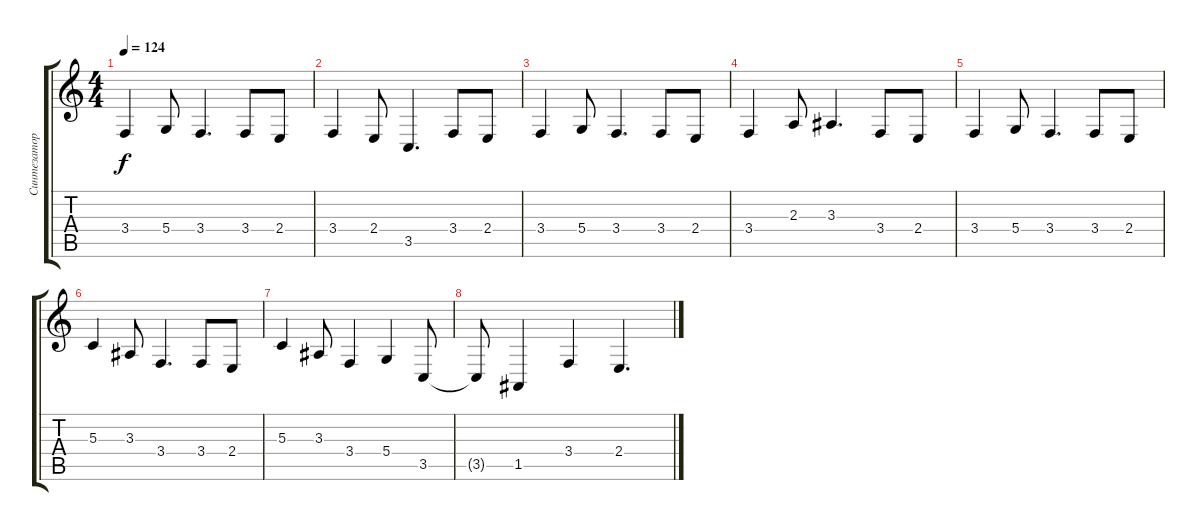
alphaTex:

\track ("Синтезатор" "Синтезатор") {instrument churchorgan}
\staff {score tabs}
\tuning (E4 B3 G3 D3 A2 E2) {hide}
\ts (4 4)
\tempo 124
\clef g2
\ks c
3.4.4{dy f} 5.4.8 3.4.4{d} 3.4.8 2.4.8 |
3.4.4 2.4.8 3.5.4{d} 3.4.8 2.4.8 |
3.4.4 5.4.8 3.4.4{d} 3.4.8 2.4.8 |
3.4.4 2.3.8 3.3.4{d} 3.4.8 2.4.8 |
3.4.4 5.4.8 3.4.4{d} 3.4.8 2.4.8 |
5.3.4 3.3.8 3.4.4{d} 3.4.8 2.4.8 |
5.3.4 3.3.8 3.4.4 5.4.4 3.5.8 |
3.5{t}.8 1.5.4 3.4.4 2.4.4{d}
